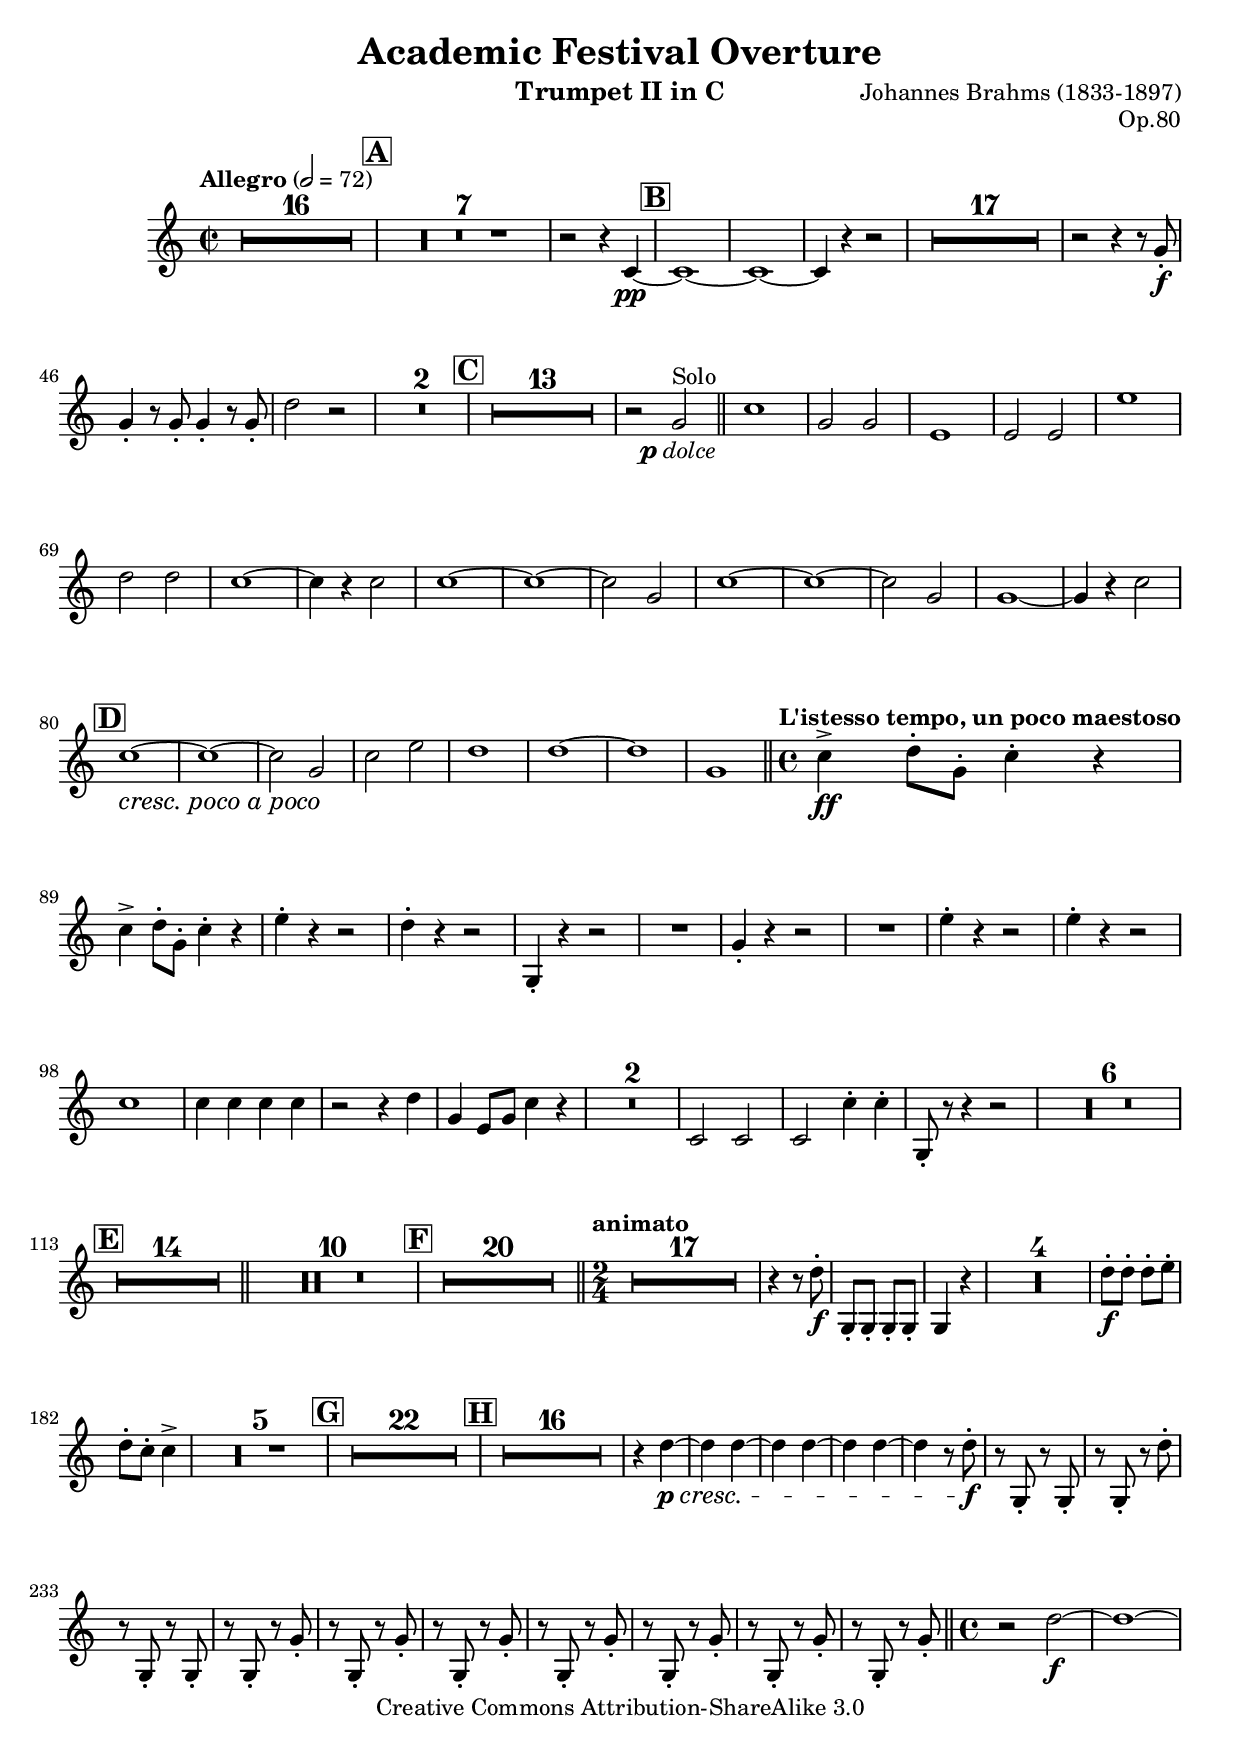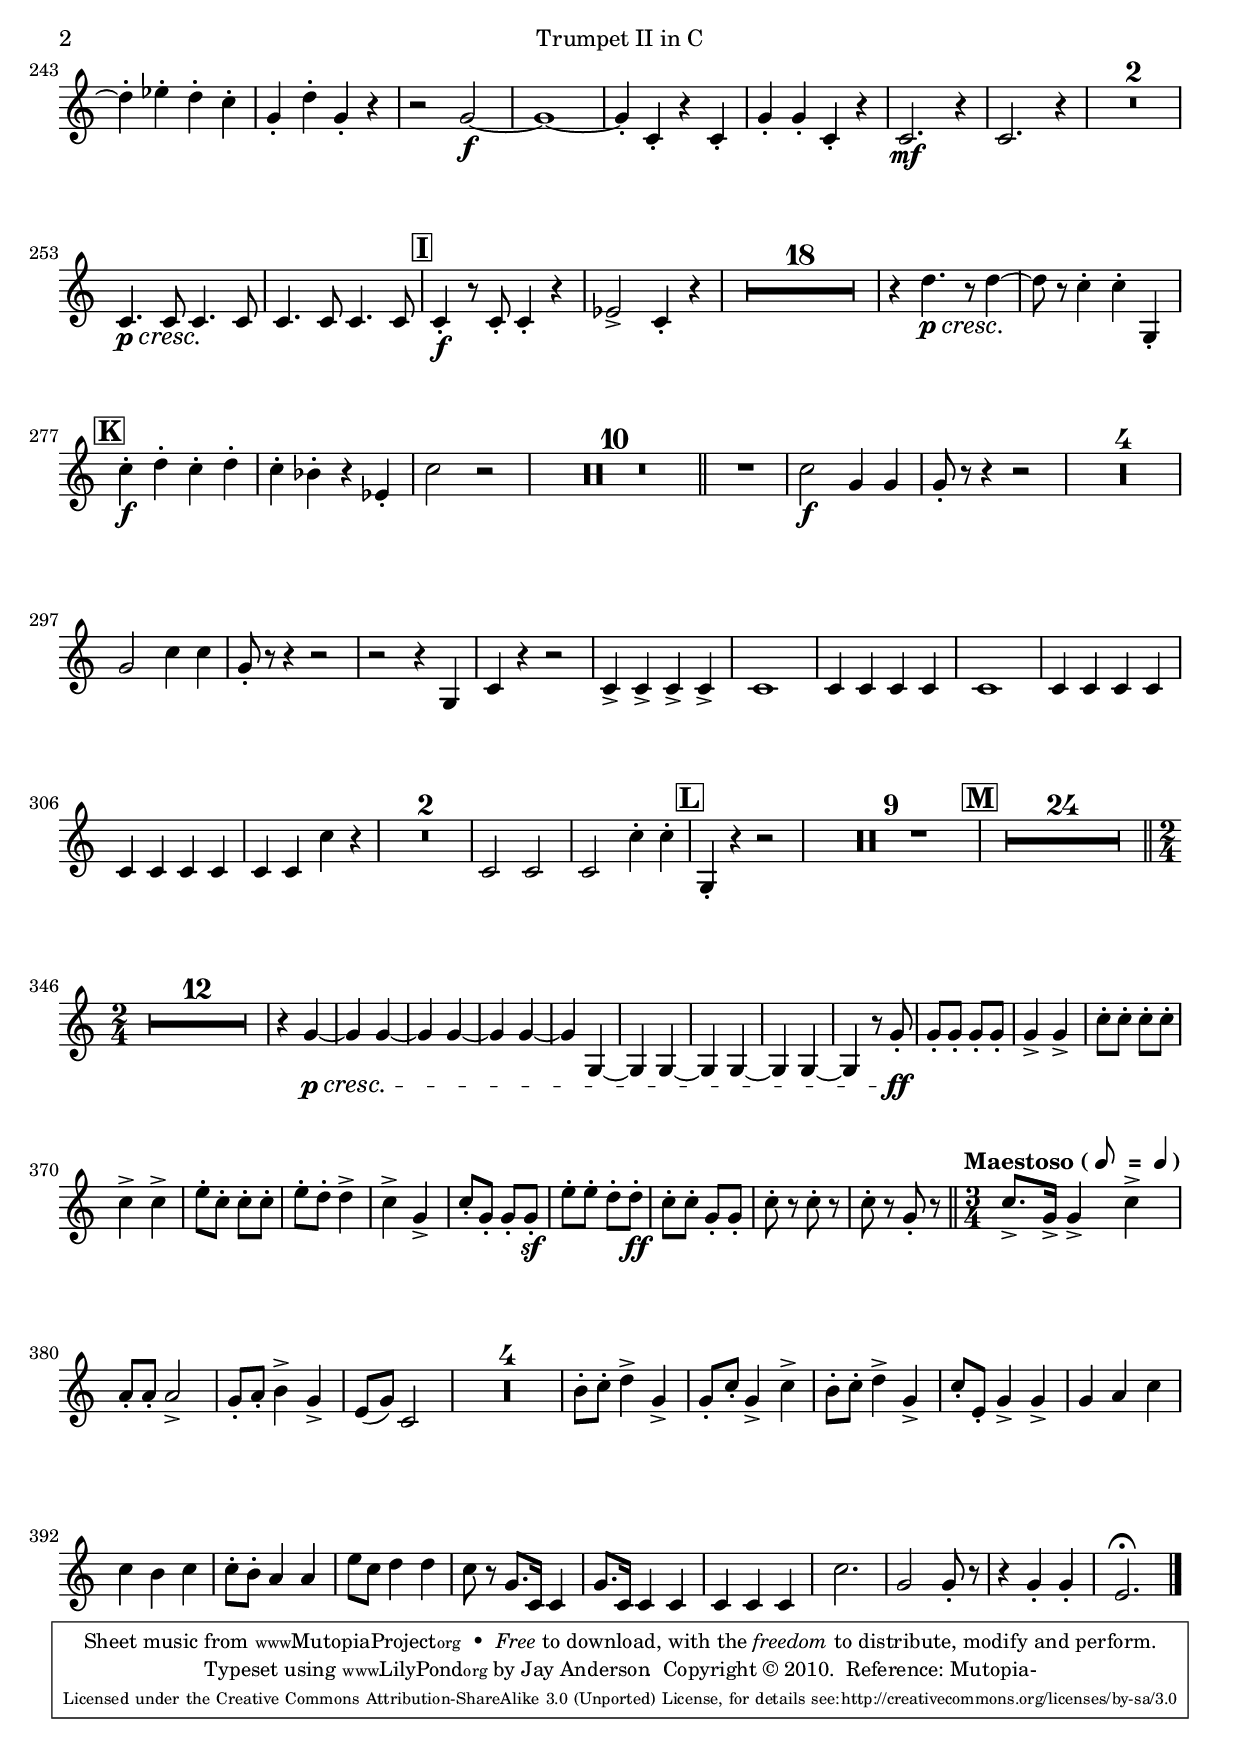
\version "2.13.15"

\include "trumpet2.ily"
\include "defs.ily"

instrument = "Trumpet II in C"

\include "header.ily"

\score
{
  \new Staff
  {
    << \removeWithTag #'score \trumpetTwo \outline >>
  }
}
